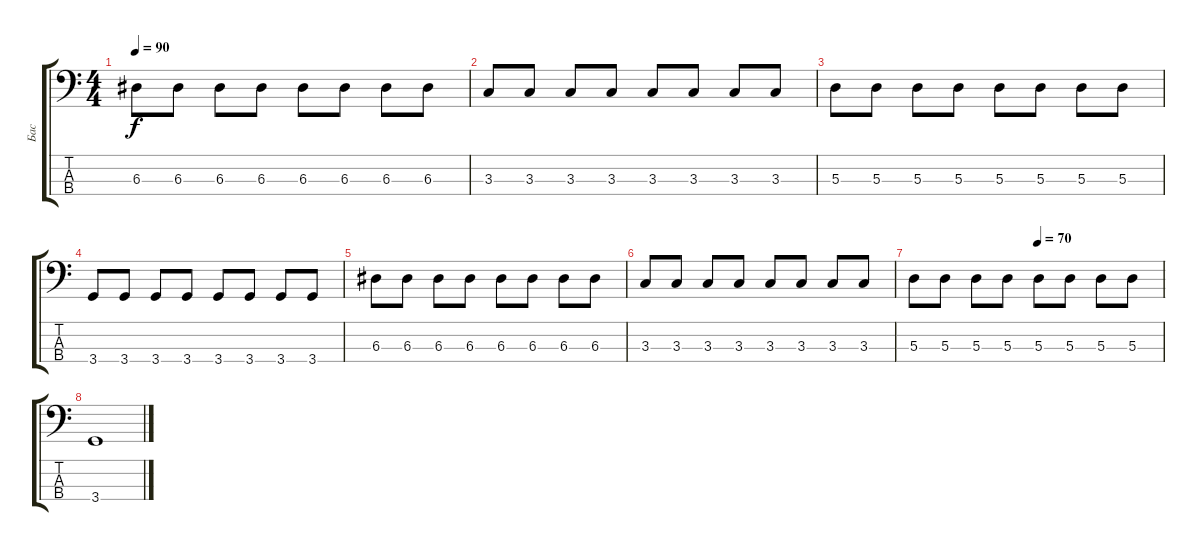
\track ("Бас" "Бас") {instrument electricbassfinger}
\staff {score tabs}
\tuning (G2 D2 A1 E1) {hide}
\ts (4 4)
\tempo 90
\clef f4
\ks c
6.3.8{dy f} 6.3.8 6.3.8 6.3.8 6.3.8 6.3.8 6.3.8 6.3.8 |
3.3.8 3.3.8 3.3.8 3.3.8 3.3.8 3.3.8 3.3.8 3.3.8 |
5.3.8 5.3.8 5.3.8 5.3.8 5.3.8 5.3.8 5.3.8 5.3.8 |
3.4.8 3.4.8 3.4.8 3.4.8 3.4.8 3.4.8 3.4.8 3.4.8 |
6.3.8 6.3.8 6.3.8 6.3.8 6.3.8 6.3.8 6.3.8 6.3.8 |
3.3.8 3.3.8 3.3.8 3.3.8 3.3.8 3.3.8 3.3.8 3.3.8 |
\tempo (70 0.5)
5.3.8 5.3.8 5.3.8 5.3.8 5.3.8 5.3.8 5.3.8 5.3.8 |
3.4.1
